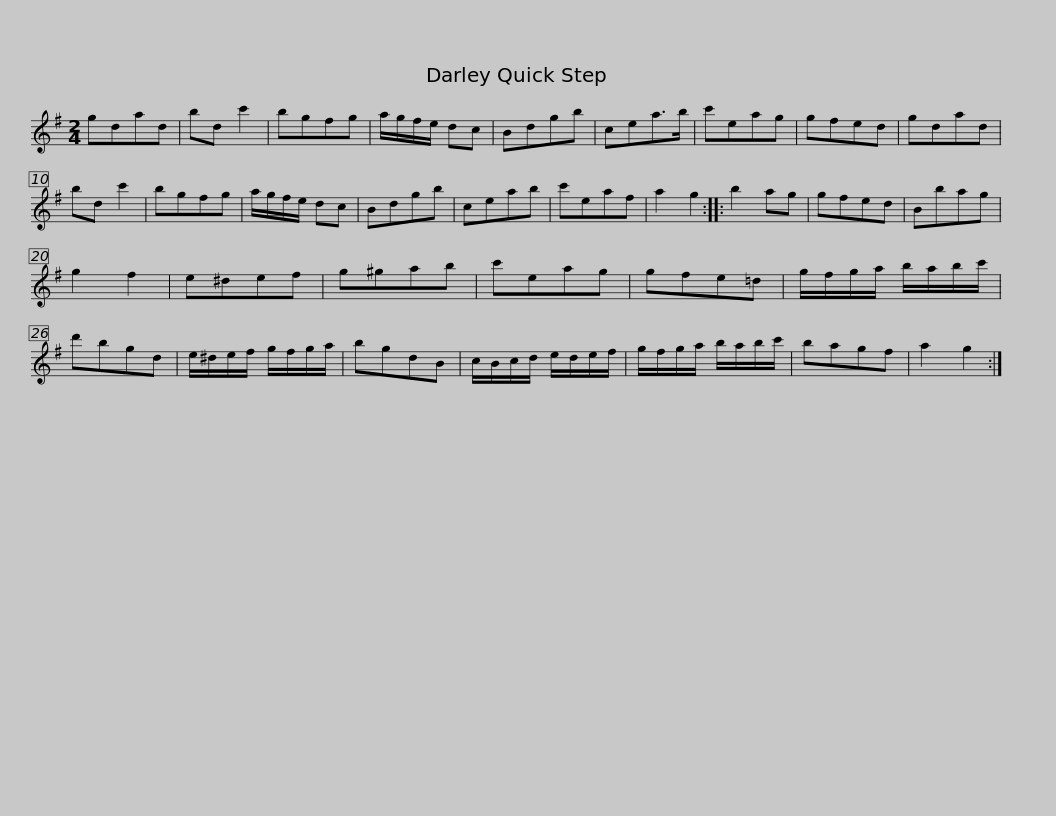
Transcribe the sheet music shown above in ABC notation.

X:1
L:1/8
M:2/4
I:linebreak $
K:G
V:1 treble
V:1
 gdad | bd c'2 | bgfg | a/g/f/e/ dc | Bdgb | %5
 cea>b | c'eag | gfed | gdad | bd c'2 |$ %10
 bgfg | a/g/f/e/ dc | Bdgb | ceab | c'eaf | %15
 a2 g2 :: b2 ag | gfed | Bbag | g2 f2 |$ %20
 e^def | g^gab | c'eag | gfe=d | g/f/g/a/ b/a/b/c'/ | %25
 d'bgd | e/^d/e/f/ g/f/g/a/ | bgdB |$ c/B/c/d/ e/d/e/f/ | g/f/g/a/ b/a/b/c'/ | %30
 bagf | a2 g2 :| %32
